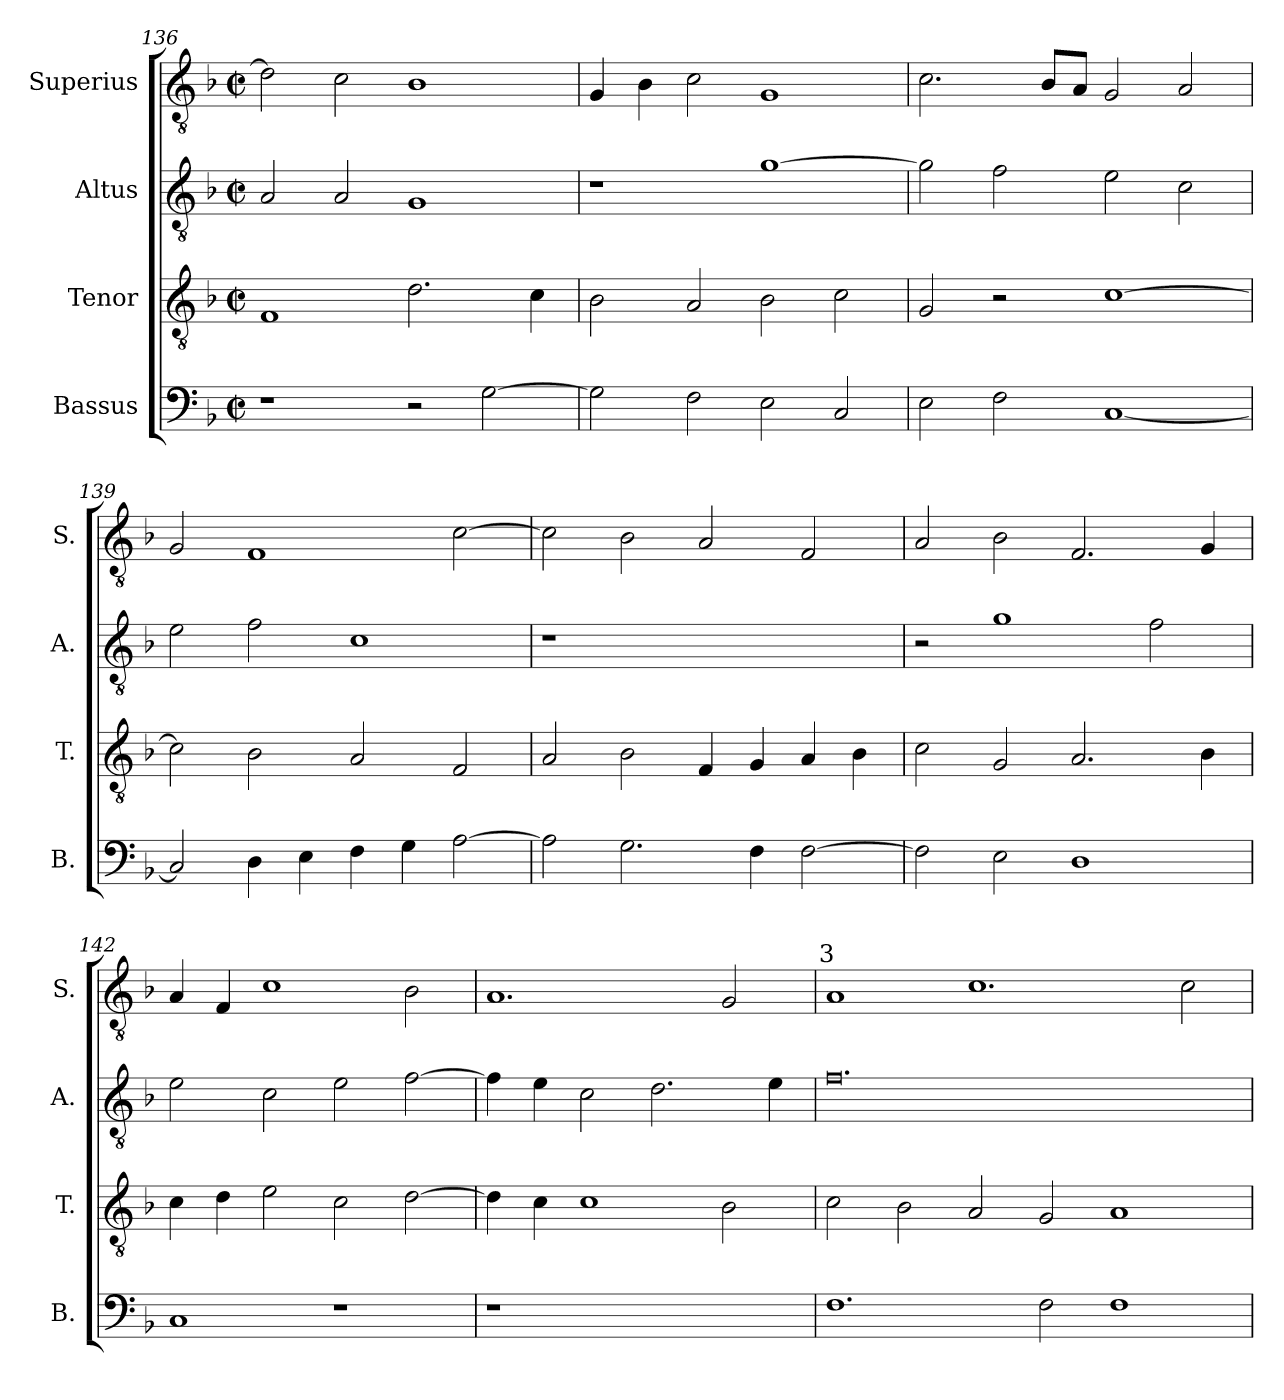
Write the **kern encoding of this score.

**kern	**kern	**kern	**kern
*part4	*part3	*part2	*part1
*staff4	*staff3	*staff2	*staff1
*I"Bassus	*I"Tenor	*I"Altus	*I"Superius
*I'B.	*I'T.	*I'A.	*I'S.
*clefF4	*clefGv2	*clefGv2	*clefGv2
*	*ITrd7c12	*ITrd7c12	*ITrd7c12
*k[b-]	*k[b-]	*k[b-]	*k[b-]
*F:	*F:	*F:	*F:
*M2/2	*M2/2	*M2/2	*M2/2
*met(c|)	*met(c|)	*met(c|)	*met(c|)
=136	=136	=136	=136
1r	1FFi	2AAi/	2Di\]
.	.	2AAi/	2Ci\
2r	2.Di\	1GGi	1BB-i
[>2Gi\	.	.	.
.	4Ci\	.	.
=137	=137	=137	=137
2Gi\]	2BB-i\	1r	4GGi/
.	.	.	4BB-i\
2Fi\	2AAi/	.	2Ci\
2Ei\	2BB-i\	[>1Gi	1GGi
2Ci/	2Ci\	.	.
=138	=138	=138	=138
2Ei\	2GGi/	2Gi\]	2.Ci\
2Fi\	2r	2Fi\	.
.	.	.	8BB-i/L
.	.	.	8AAi/J
[<1Ci	[>1Ci	2Ei\	2GGi/
.	.	2Ci\	2AAi/
=139	=139	=139	=139
2Ci/]	2Ci\]	2Ei\	2GGi/
4Di\	2BB-i\	2Fi\	1FFi
4Ei\	.	.	.
4Fi\	2AAi/	1Ci	.
4Gi\	.	.	.
[>2Ai\	2FFi/	.	[>2Ci\
!!LO:LB:g=z
=140	=140	=140	=140
!	!	!LO:N:vis=1	!
2Ai\]	2AAi/	1r	2Ci\]
2.Gi\	2BB-i\	.	2BB-i\
.	4FFi/	1ryy	2AAi/
4Fi\	4GGi/	.	.
[>2Fi\	4AAi/	.	2FFi/
.	4BB-i\	.	.
=141	=141	=141	=141
2Fi\]	2Ci\	2r	2AAi/
2Ei\	2GGi/	1Gi	2BB-i\
1Di	2.AAi/	.	2.FFi/
.	.	2Fi\	.
.	4BB-i\	.	4GGi/
=142	=142	=142	=142
1Ci	4Ci\	2Ei\	4AAi/
.	4Di\	.	4FFi/
.	2Ei\	2Ci\	1Ci
1r	2Ci\	2Ei\	.
.	[>2Di\	[>2Fi\	2BB-i\
=143	=143	=143	=143
!LO:N:vis=1	!	!	!
1r	4Di\]	4Fi\]	1.AAi
.	4Ci\	4Ei\	.
.	1Ci	2Ci\	.
1ryy	.	2.Di\	.
.	2BB-i\	.	2GGi/
.	.	4Ei\	.
!!LO:LB:g=z
=144	=144	=144	=144
!	!	!	!LO:TX:cj:t=3
1.Fi	2Ci\	0.Fi	1AAi
.	2BB-i\	.	.
.	2AAi/	.	1.Ci
2Fi\	2GGi/	.	.
1Fi	1AAi	.	.
.	.	.	2Ci\
=	=	=	=
*-	*-	*-	*-
